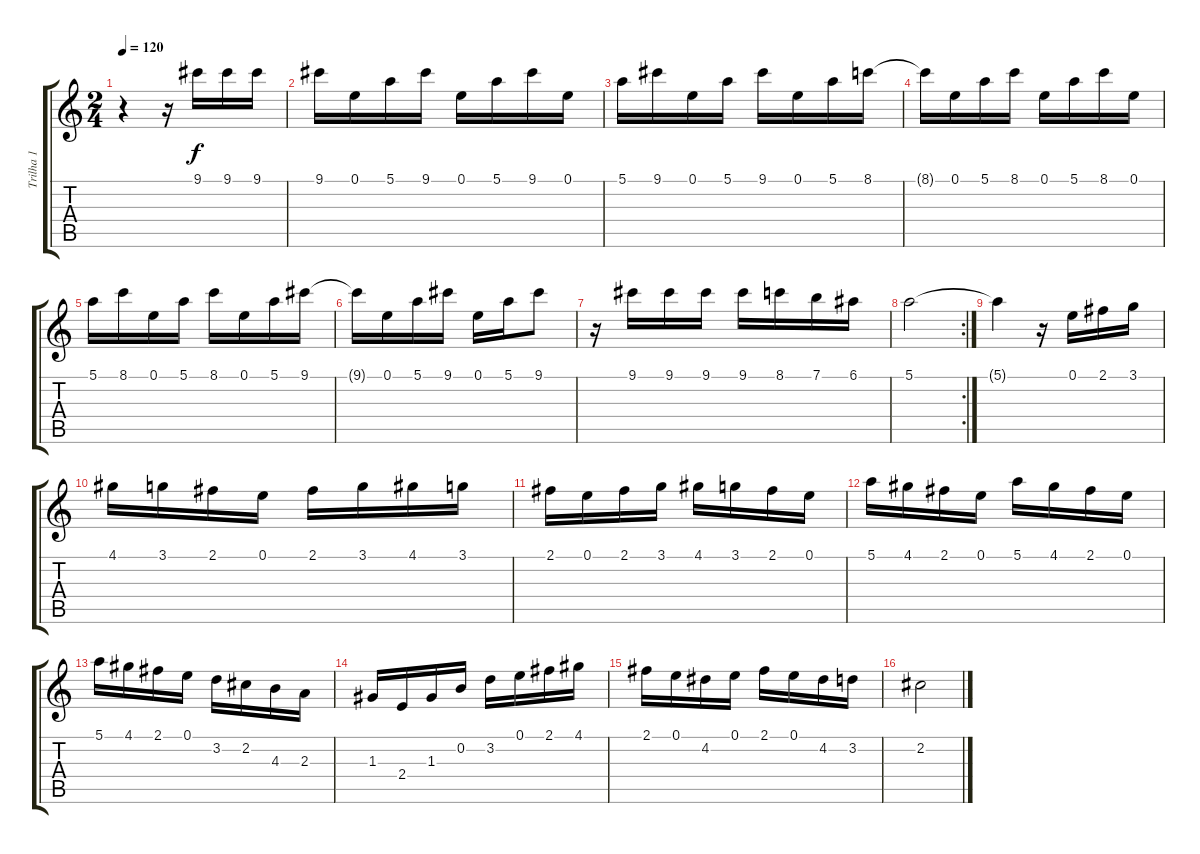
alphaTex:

\track ("Trilha 1" "Trilha 1") {instrument acousticguitarnylon}
\staff {score tabs}
\tuning (E4 B3 G3 D3 A2 E2) {hide}
\ts (2 4)
\tempo 120
\clef g2
\ks c
r.4{dy f instrument acousticguitarnylon} r.16 9.1.16 9.1.16 9.1.16 |
9.1.16 0.1.16 5.1.16 9.1.16 0.1.16 5.1.16 9.1.16 0.1.16 |
5.1.16 9.1.16 0.1.16 5.1.16 9.1.16 0.1.16 5.1.16 8.1.16 |
8.1{t}.16 0.1.16 5.1.16 8.1.16 0.1.16 5.1.16 8.1.16 0.1.16 |
5.1.16 8.1.16 0.1.16 5.1.16 8.1.16 0.1.16 5.1.16 9.1.16 |
9.1{t}.16 0.1.16 5.1.16 9.1.16 0.1.16 5.1.16 9.1.8 |
r.16 9.1.16 9.1.16 9.1.16 9.1.16 8.1.16 7.1.16 6.1.16 |
\rc 2
5.1.2 |
5.1{t}.4 r.16 0.1.16 2.1.16 3.1.16 |
4.1.16 3.1.16 2.1.16 0.1.16 2.1.16 3.1.16 4.1.16 3.1.16 |
2.1.16 0.1.16 2.1.16 3.1.16 4.1.16 3.1.16 2.1.16 0.1.16 |
5.1.16 4.1.16 2.1.16 0.1.16 5.1.16 4.1.16 2.1.16 0.1.16 |
5.1.16 4.1.16 2.1.16 0.1.16 3.2.16 2.2.16 4.3.16 2.3.16 |
1.3.16 2.4.16 1.3.16 0.2.16 3.2.16 0.1.16 2.1.16 4.1.16 |
2.1.16 0.1.16 4.2.16 0.1.16 2.1.16 0.1.16 4.2.16 3.2.16 |
2.2.2
